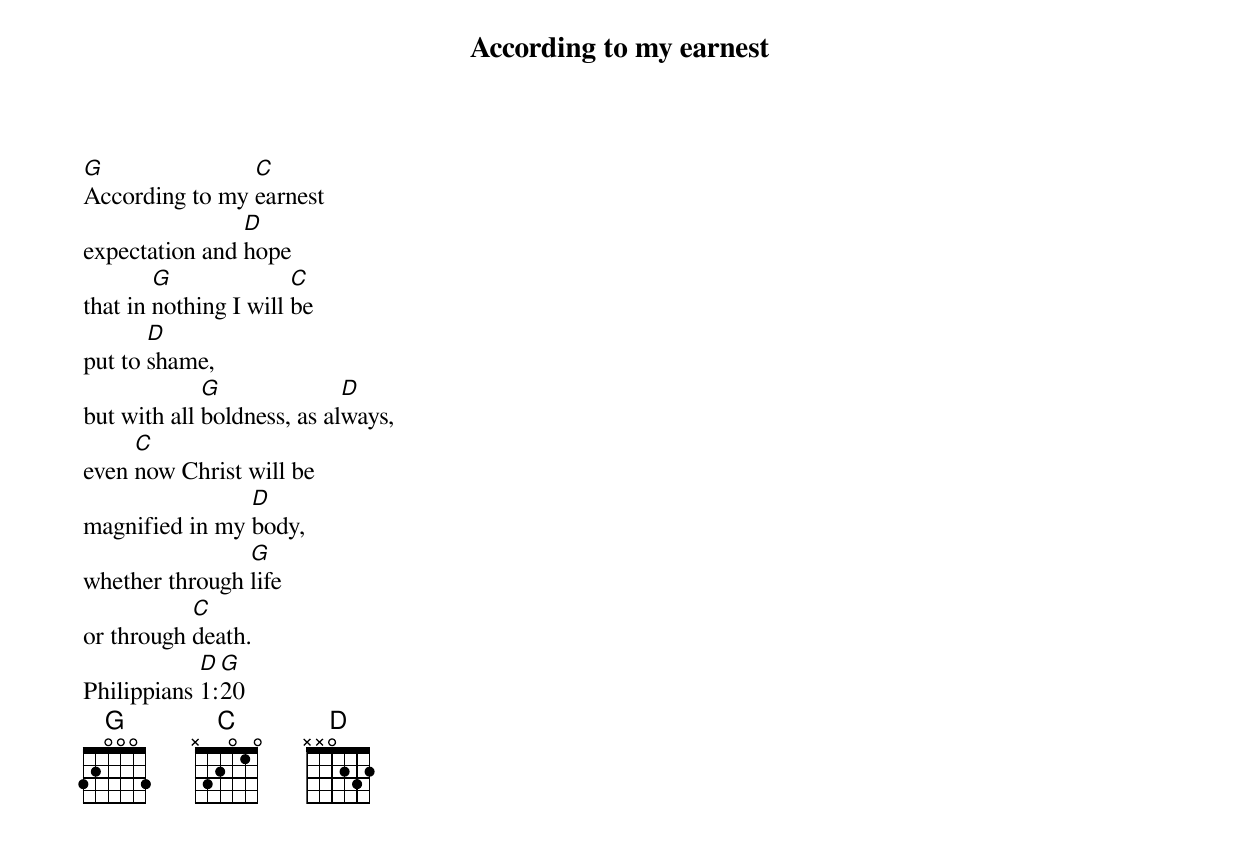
{title: According to my earnest}

[G]According to my [C]earnest
expectation and [D]hope
that in [G]nothing I will [C]be
put to [D]shame,
but with all [G]boldness, as al[D]ways,
even [C]now Christ will be
magnified in my [D]body,
whether through [G]life
or through [C]death.
Philippians [D]1:[G]20
